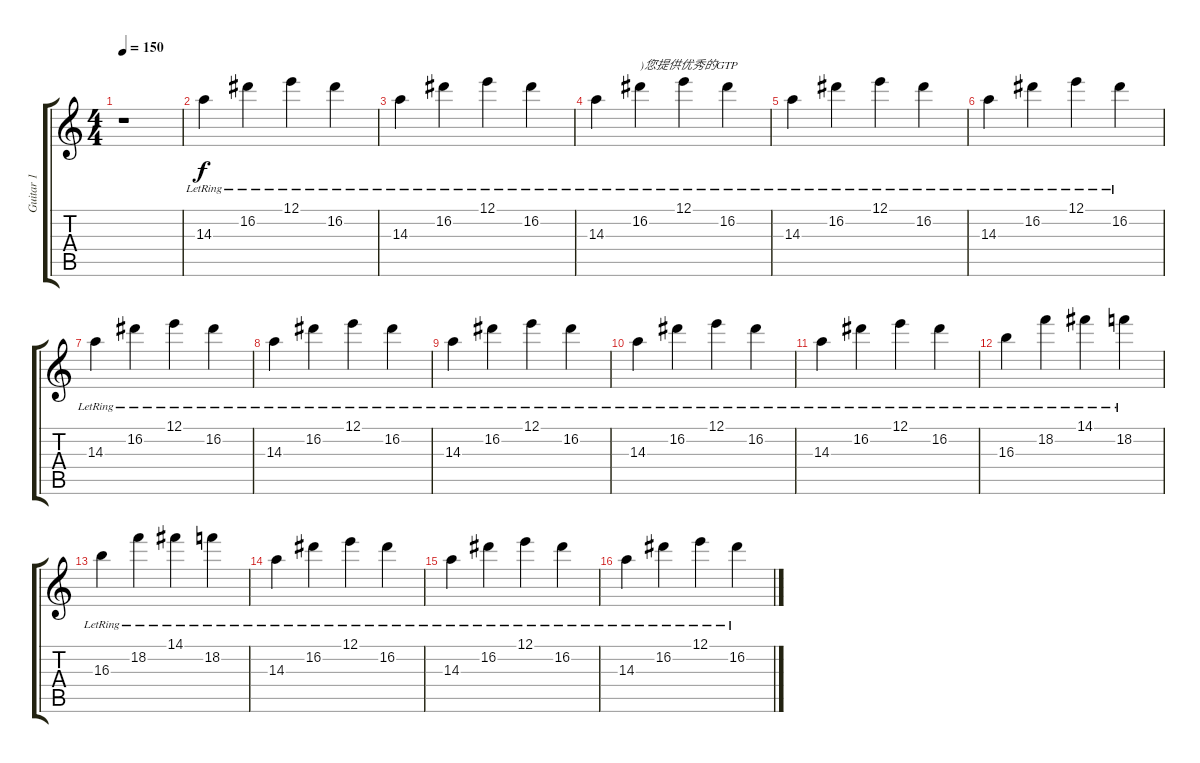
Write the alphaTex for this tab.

\track ("Guitar 1" "Guitar 1") {instrument overdrivenguitar}
\staff {score tabs}
\tuning (E4 B3 G3 D3 A2 E2) {hide}
\ts (4 4)
\tempo 150
\clef g2
\ks c
r.1{dy f instrument overdrivenguitar} |
14.3{lr}.4{volume 6} 16.2{lr}.4 12.1{lr}.4 16.2{lr}.4 |
14.3{lr}.4 16.2{lr}.4 12.1{lr}.4 16.2{lr}.4 |
14.3{lr}.4 16.2{lr}.4{txt ")您提供优秀的GTP"} 12.1{lr}.4 16.2{lr}.4 |
14.3{lr}.4 16.2{lr}.4 12.1{lr}.4 16.2{lr}.4 |
14.3{lr}.4 16.2{lr}.4 12.1{lr}.4 16.2{lr}.4 |
14.3{lr}.4 16.2{lr}.4 12.1{lr}.4 16.2{lr}.4 |
14.3{lr}.4 16.2{lr}.4 12.1{lr}.4 16.2{lr}.4 |
14.3{lr}.4 16.2{lr}.4 12.1{lr}.4 16.2{lr}.4 |
14.3{lr}.4 16.2{lr}.4 12.1{lr}.4 16.2{lr}.4 |
14.3{lr}.4 16.2{lr}.4 12.1{lr}.4 16.2{lr}.4 |
16.3{lr}.4 18.2{lr}.4 14.1{lr}.4 18.2{lr}.4 |
16.3{lr}.4 18.2{lr}.4 14.1{lr}.4 18.2{lr}.4 |
14.3{lr}.4 16.2{lr}.4 12.1{lr}.4 16.2{lr}.4 |
14.3{lr}.4 16.2{lr}.4 12.1{lr}.4 16.2{lr}.4 |
14.3{lr}.4 16.2{lr}.4 12.1{lr}.4 16.2{lr}.4
